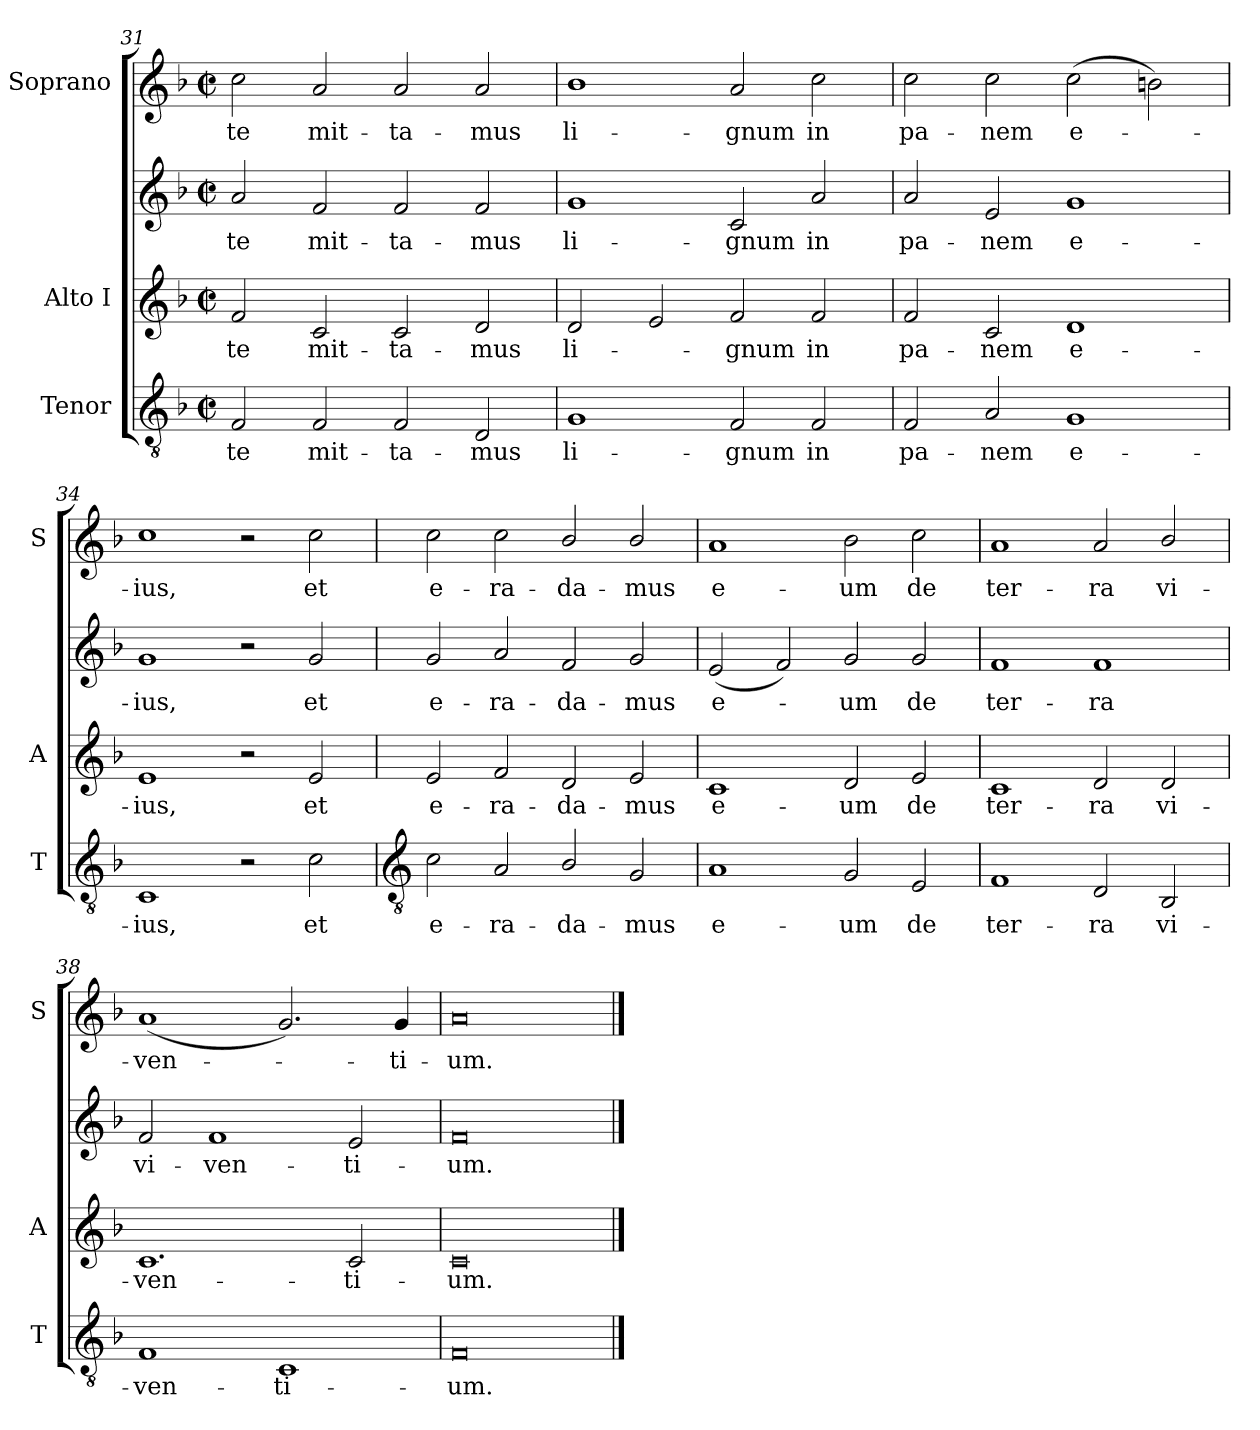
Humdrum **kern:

**kern	**text	**kern	**text	**kern	**text	**kern	**text
*part3	*part3	*part2	*part2	*part2	*part2	*part1	*part1
*staff4	*staff4	*staff3	*staff3	*staff2	*staff2	*staff1	*staff1
*I"Tenor	*	*I"Alto I	*	*	*	*I"Soprano	*
*I'T	*	*I'A	*	*	*	*I'S	*
*clefGv2	*	*clefG2	*	*clefG2	*	*clefG2	*
*k[b-]	*	*k[b-]	*	*k[b-]	*	*k[b-]	*
*F:	*	*F:	*	*F:	*	*F:	*
*M4/2	*	*M4/2	*	*M4/2	*	*M4/2	*
*met(c|)	*	*met(c|)	*	*met(c|)	*	*met(c|)	*
=31	=31	=31	=31	=31	=31	=31	=31
!	!LO:LY:b	!	!LO:LY:b	!	!LO:LY:b	!	!LO:LY:b
2F	-te	2f	te	2a	-te	2cc	-te
!	!LO:LY:b	!	!LO:LY:b	!	!LO:LY:b	!	!LO:LY:b
2F	mit-	2c	mit-	2f	mit-	2a	mit-
!	!LO:LY:b	!	!LO:LY:b	!	!LO:LY:b	!	!LO:LY:b
2F	-ta-	2c	-ta-	2f	-ta-	2a	-ta-
!	!LO:LY:b	!	!LO:LY:b	!	!LO:LY:b	!	!LO:LY:b
2D	-mus	2d	-mus	2f	-mus	2a	-mus
=32	=32	=32	=32	=32	=32	=32	=32
!	!LO:LY:b	!	!LO:LY:b	!	!LO:LY:b	!	!LO:LY:b
1G	li-	2d	li-	1g	li-	1b-	li-
.	.	2e	.	.	.	.	.
!	!LO:LY:b	!	!LO:LY:b	!	!LO:LY:b	!	!LO:LY:b
2F	-gnum	2f	gnum	2c	-gnum	2a	-gnum
!	!LO:LY:b	!	!LO:LY:b	!	!LO:LY:b	!	!LO:LY:b
2F	in	2f	in	2a	in	2cc	in
=33	=33	=33	=33	=33	=33	=33	=33
!	!LO:LY:b	!	!LO:LY:b	!	!LO:LY:b	!	!LO:LY:b
2F	pa-	2f	-pa-	2a	pa-	2cc	pa-
!	!LO:LY:b	!	!LO:LY:b	!	!LO:LY:b	!	!LO:LY:b
2A	-nem	2c	-nem	2e	-nem	2cc	-nem
!	!LO:LY:b	!	!LO:LY:b	!	!LO:LY:b	!	!LO:LY:b
1G	e-	1d	e-	1g	e-	(>2cc	e-
.	.	.	.	.	.	2bn)	.
=34	=34	=34	=34	=34	=34	=34	=34
!	!LO:LY:b	!	!LO:LY:b	!	!LO:LY:b	!	!LO:LY:b
1C	-ius,	1e	ius,	1g	-ius,	1cc	ius,
2r	.	2r	.	2r	.	2r	.
!	!LO:LY:b	!	!LO:LY:b	!	!LO:LY:b	!	!LO:LY:b
2c	et	2e	et	2g	et	2cc	et
!!LO:LB:g=z
=35	=35	=35	=35	=35	=35	=35	=35
*clefGv2	*	*	*	*	*	*	*
!	!LO:LY:b	!	!LO:LY:b	!	!LO:LY:b	!	!LO:LY:b
2c	e-	2e	e-	2g	e-	2cc	e-
!	!LO:LY:b	!	!LO:LY:b	!	!LO:LY:b	!	!LO:LY:b
2A	-ra-	2f	-ra-	2a	-ra-	2cc	-ra-
!	!LO:LY:b	!	!LO:LY:b	!	!LO:LY:b	!	!LO:LY:b
2B-/	-da-	2d	-da-	2f	-da-	2b-/	-da-
!	!LO:LY:b	!	!LO:LY:b	!	!LO:LY:b	!	!LO:LY:b
2G	-mus	2e	-mus	2g	-mus	2b-/	-mus
=36	=36	=36	=36	=36	=36	=36	=36
!	!LO:LY:b	!	!LO:LY:b	!	!LO:LY:b	!	!LO:LY:b
1A	e-	1c	e-	(<2e	e-	1a	e-
.	.	.	.	2f)	.	.	.
!	!LO:LY:b	!	!LO:LY:b	!	!LO:LY:b	!	!LO:LY:b
2G	-um	2d	-um	2g	um	2b-	-um
!	!LO:LY:b	!	!LO:LY:b	!	!LO:LY:b	!	!LO:LY:b
2E	de	2e	de	2g	de	2cc	de
=37	=37	=37	=37	=37	=37	=37	=37
!	!LO:LY:b	!	!LO:LY:b	!	!LO:LY:b	!	!LO:LY:b
1F	ter-	1c	ter-	1f	ter-	1a	ter-
!	!LO:LY:b	!	!LO:LY:b	!	!LO:LY:b	!	!LO:LY:b
2D	-ra	2d	-ra	1f	-ra	2a	-ra
!	!LO:LY:b	!	!LO:LY:b	!	!	!	!LO:LY:b
2BB-	vi-	2d	vi-	.	.	2b-/	vi-
=38	=38	=38	=38	=38	=38	=38	=38
!	!LO:LY:b	!	!LO:LY:b	!	!LO:LY:b	!	!LO:LY:b
1F	-ven-	1.c	-ven-	2f	-vi-	(<1a	-ven-
!	!	!	!	!	!LO:LY:b	!	!
.	.	.	.	1f	-ven-	.	.
!	!LO:LY:b	!	!	!	!	!	!
1C	-ti-	.	.	.	.	2.g)	.
!	!	!	!LO:LY:b	!	!LO:LY:b	!	!
.	.	2c	-ti-	2e	-ti-	.	.
!	!	!	!	!	!	!	!LO:LY:b
.	.	.	.	.	.	4g	ti-
=39	=39	=39	=39	=39	=39	=39	=39
!	!LO:LY:b	!	!LO:LY:b	!	!LO:LY:b	!	!LO:LY:b
0F	-um.	0c	um.	0f	-um.	0a	-um.
==	==	==	==	==	==	==	==
*-	*-	*-	*-	*-	*-	*-	*-
